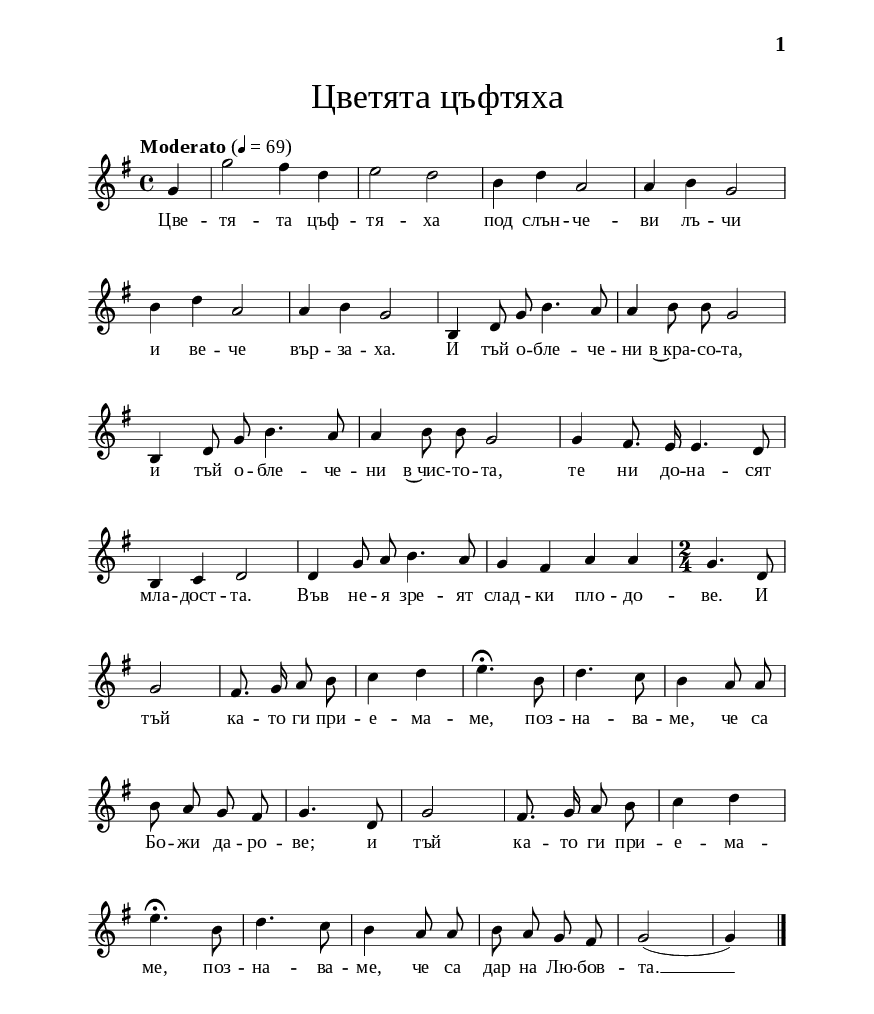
\version "2.24.3"

% include paper part and global functions
\include "include/globals.ily"

\bookpart {
  \label #'ref113
  \tocItem \markup "Цветята цъфтяха"
  \include "include/bookpart-paper.ily"
  \score {
    \include "include/score-layout.ily"

    \new Voice \absolute {
      \clef treble
      \key g \major
      \time 4/4
      \tempoFunc "Moderato" 4 "69"
      \autoBeamOff

      \partial 4

      g'4 | g''2 fis''4 d''4 |e''2 d''2 | b'4  d''4 a'2| a'4 b'4 g'2 | \break

      b'4 d''4 a'2 | a'4 b'4 g'2| b4 d'8 g'8 b'4. a'8 | a'4 b'8 b'8 g'2 | \break

      b4 d'8 g'8 b'4. a'8 | a'4 b'8 b'8 g'2 | g'4 fis'8. e'16 e'4. d'8 | \break

      b4 c'4 d'2 | d'4 g'8 a'8 b'4. a'8 | g'4 fis'4 a'4 a'4 |  \time 2/4 g'4. d'8 | \break

      g'2 | fis'8. g'16 a'8 b'8 | c''4 d''4 | e''4.\fermata b'8 | d''4. c''8 | b'4 a'8 a'8 | \break

      b'8 a'8 g'8 fis'8 | g'4. d'8 | g'2 | fis'8. g'16 a'8 b'8 | c''4 d''4 | \break

      e''4.\fermata b'8 | d''4. c''8 | b'4 a'8 a'8 | b'8 a'8 g'8 fis'8 | g'2 ( | g'4 ) \bar "|."
    }

    \addlyrics {
      Цве -- тя -- та цъф -- тя -- ха под слън -- че -- ви лъ -- чи

      и ве -- че вър -- за -- ха. И тъй о -- бле -- че -- ни "в~кра-" -- со -- та,

      и тъй о -- бле -- че -- ни "в~чис-" -- то -- та, те ни до -- на -- сят

      мла -- дост -- та. Във не -- я зре -- ят слад -- ки пло -- до -- ве. И

      тъй ка -- то ги при -- е -- ма -- ме, поз -- на -- ва -- ме, че са

      Бо -- жи да -- ро -- ве;  и

      тъй ка -- то ги при -- е -- ма -- ме, поз -- на -- ва -- ме, че са дар на Лю -- бов -- та. __
    }
      \header {
        title = \titleFunc #'ref_desc_14 "Цветята цъфтяха" "Cvetjata căftjaha"
      }

      \midi{}

    } % score
  } % bookpart
